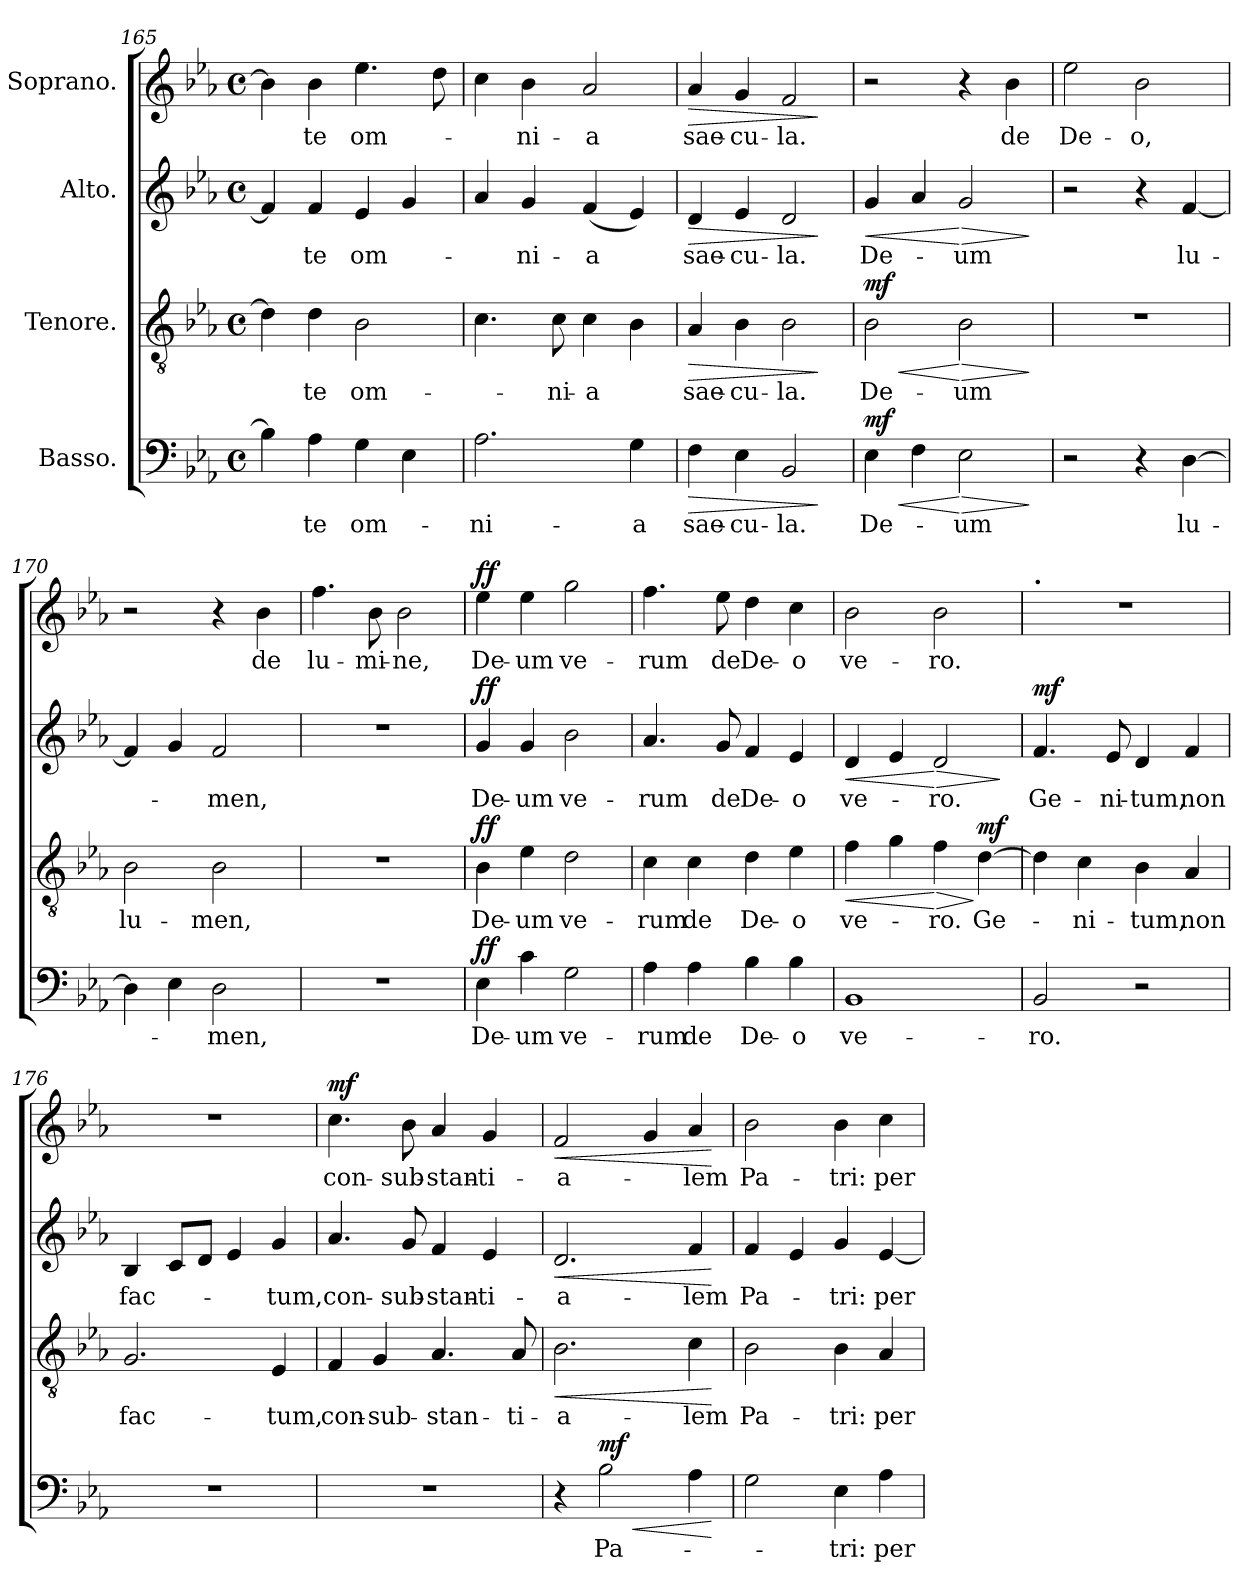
**kern	**text	**dynam	**kern	**text	**dynam	**kern	**text	**dynam	**kern	**text	**dynam
*part4	*part4	*part4	*part3	*part3	*part3	*part2	*part2	*part2	*part1	*part1	*part1
*staff4	*staff4	*staff4	*staff3	*staff3	*staff3	*staff2	*staff2	*staff2	*staff1	*staff1	*staff1
*I"Basso.	*	*	*I"Tenore.	*	*	*I"Alto.	*	*	*I"Soprano.	*	*
*clefF4	*	*	*clefGv2	*	*	*clefG2	*	*	*clefG2	*	*
*k[b-e-a-]	*	*	*k[b-e-a-]	*	*	*k[b-e-a-]	*	*	*k[b-e-a-]	*	*
*M4/4	*	*	*M4/4	*	*	*M4/4	*	*	*M4/4	*	*
*met(c)	*	*	*met(c)	*	*	*met(c)	*	*	*met(c)	*	*
=165	=165	=165	=165	=165	=165	=165	=165	=165	=165	=165	=165
4B-\]	.	.	4d\]	.	.	4f/]	.	.	4b-\]	.	.
!	!LO:LY:b	!	!	!LO:LY:b	!	!	!LO:LY:b	!	!	!LO:LY:b	!
4A-\	-te	.	4d\	-te	.	4f/	-te	.	4b-\	-te	.
!	!LO:LY:b	!	!	!LO:LY:b	!	!	!LO:LY:b	!	!	!LO:LY:b	!
4G\	om-	.	2B-\	om-	.	4e-/	om-	.	4.ee-\	om-	.
4E-\	.	.	.	.	.	4g/	.	.	.	.	.
.	.	.	.	.	.	.	.	.	8dd\	.	.
=166	=166	=166	=166	=166	=166	=166	=166	=166	=166	=166	=166
!	!LO:LY:b	!	!	!	!	!	!	!	!	!	!
2.A-\	-ni-	.	4.c\	.	.	4a-/	.	.	4cc\	.	.
!	!	!	!	!	!	!	!LO:LY:b	!	!	!LO:LY:b	!
.	.	.	.	.	.	4g/	-ni-	.	4b-\	-ni-	.
!	!	!	!	!LO:LY:b	!	!	!	!	!	!	!
.	.	.	8c\	-ni-	.	.	.	.	.	.	.
!	!	!	!	!LO:LY:b	!	!	!LO:LY:b	!	!	!LO:LY:b	!
.	.	.	4c\	-a	.	(4f/	-a	.	2a-/	-a	.
!	!LO:LY:b	!	!	!	!	!	!	!	!	!	!
4G\	-a	.	4B-\	.	.	4e-/)	.	.	.	.	.
=167	=167	=167	=167	=167	=167	=167	=167	=167	=167	=167	=167
!	!LO:LY:b	!LO:HP:b	!	!LO:LY:b	!LO:HP:b	!	!LO:LY:b	!LO:HP:b	!	!LO:LY:b	!LO:HP:b
4F\	sae-	>	4A-/	sae-	>	4d/	sae-	>	4a-/	sae-	>
!	!LO:LY:b	!	!	!LO:LY:b	!	!	!LO:LY:b	!	!	!LO:LY:b	!
4E-\	-cu-	.	4B-\	-cu-	.	4e-/	-cu-	.	4g/	-cu-	.
!	!LO:LY:b	!	!	!LO:LY:b	!	!	!LO:LY:b	!	!	!LO:LY:b	!
2BB-/	-la.	.	2B-\	-la.	.	2d/	-la.	.	2f/	-la.	.
.	.	]	.	.	]	.	.	]	.	.	]
=168	=168	=168	=168	=168	=168	=168	=168	=168	=168	=168	=168
!	!LO:LY:b	!LO:HP:b	!	!LO:LY:b	!LO:HP:b	!	!LO:LY:b	!LO:HP:b	!	!	!
!	!	!LO:DY:n=1:a	!	!	!LO:DY:n=1:a	!	!	!	!	!	!
4E-\	De-	< mf	2B-\	De-	< mf	4g/	De-	<	2r	.	.
4F\	.	.	.	.	.	4a-/	.	.	.	.	.
!	!LO:LY:b	!LO:HP:n=1:b	!	!LO:LY:b	!LO:HP:n=1:b	!	!LO:LY:b	!LO:HP:n=1:b	!	!	!
2E-\	-um	[ >	2B-\	-um	[ >	2g/	-um	[ >	4r	.	.
!	!	!	!	!	!	!	!	!	!	!LO:LY:b	!
.	.	.	.	.	.	.	.	.	4b-\	de	.
.	.	]	.	.	]	.	.	]	.	.	.
=169	=169	=169	=169	=169	=169	=169	=169	=169	=169	=169	=169
!	!	!	!	!	!	!	!	!	!	!LO:LY:b	!
2r	.	.	1r	.	.	2r	.	.	2ee-\	De-	.
!	!	!	!	!	!	!	!	!	!	!LO:LY:b	!
4r	.	.	.	.	.	4r	.	.	2b-\	-o,	.
!	!LO:LY:b	!	!	!	!	!	!LO:LY:b	!	!	!	!
[4D\	lu-	.	.	.	.	[4f/	lu-	.	.	.	.
=170	=170	=170	=170	=170	=170	=170	=170	=170	=170	=170	=170
!	!	!	!	!LO:LY:b	!	!	!	!	!	!	!
4D\]	.	.	2B-\	lu-	.	4f/]	.	.	2r	.	.
4E-\	.	.	.	.	.	4g/	.	.	.	.	.
!	!LO:LY:b	!	!	!LO:LY:b	!	!	!LO:LY:b	!	!	!	!
2D\	men,	.	2B-\	-men,	.	2f/	men,	.	4r	.	.
!	!	!	!	!	!	!	!	!	!	!LO:LY:b	!
.	.	.	.	.	.	.	.	.	4b-\	de	.
!!LO:PB:g=z
=171	=171	=171	=171	=171	=171	=171	=171	=171	=171	=171	=171
!	!	!	!	!	!	!	!	!	!	!LO:LY:b	!
1r	.	.	1r	.	.	1r	.	.	4.ff\	lu-	.
!	!	!	!	!	!	!	!	!	!	!LO:LY:b	!
.	.	.	.	.	.	.	.	.	8b-\	-mi-	.
!	!	!	!	!	!	!	!	!	!	!LO:LY:b	!
.	.	.	.	.	.	.	.	.	2b-\	-ne,	.
=172	=172	=172	=172	=172	=172	=172	=172	=172	=172	=172	=172
!	!LO:LY:b	!LO:DY:a	!	!LO:LY:b	!LO:DY:a	!	!LO:LY:b	!LO:DY:a	!	!LO:LY:b	!LO:DY:a
4E-\	De-	ff	4B-\	De-	ff	4g/	De-	ff	4ee-\	De-	ff
!	!LO:LY:b	!	!	!LO:LY:b	!	!	!LO:LY:b	!	!	!LO:LY:b	!
4c\	-um	.	4e-\	-um	.	4g/	-um	.	4ee-\	-um	.
!	!LO:LY:b	!	!	!LO:LY:b	!	!	!LO:LY:b	!	!	!LO:LY:b	!
2G\	ve-	.	2d\	ve-	.	2b-\	ve-	.	2gg\	ve-	.
=173	=173	=173	=173	=173	=173	=173	=173	=173	=173	=173	=173
!	!LO:LY:b	!	!	!LO:LY:b	!	!	!LO:LY:b	!	!	!LO:LY:b	!
4A-\	-rum	.	4c\	-rum	.	4.a-/	-rum	.	4.ff\	-rum	.
!	!LO:LY:b	!	!	!LO:LY:b	!	!	!	!	!	!	!
4A-\	de	.	4c\	de	.	.	.	.	.	.	.
!	!	!	!	!	!	!	!LO:LY:b	!	!	!LO:LY:b	!
.	.	.	.	.	.	8g/	de	.	8ee-\	de	.
!	!LO:LY:b	!	!	!LO:LY:b	!	!	!LO:LY:b	!	!	!LO:LY:b	!
4B-\	De-	.	4d\	De-	.	4f/	De-	.	4dd\	De-	.
!	!LO:LY:b	!	!	!LO:LY:b	!	!	!LO:LY:b	!	!	!LO:LY:b	!
4B-\	-o	.	4e-\	-o	.	4e-/	-o	.	4cc\	-o	.
=174	=174	=174	=174	=174	=174	=174	=174	=174	=174	=174	=174
!	!LO:LY:b	!	!	!LO:LY:b	!LO:HP:b	!	!LO:LY:b	!LO:HP:b	!	!LO:LY:b	!
1BB-	ve-	.	4f\	ve-	<	4d/	ve-	<	2b-\	ve-	.
.	.	.	4g\	.	.	4e-/	.	.	.	.	.
!	!	!	!	!LO:LY:b	!LO:HP:n=1:b	!	!LO:LY:b	!LO:HP:n=1:b	!	!LO:LY:b	!
.	.	.	4f\	-ro.	[ >	2d/	-ro.	[ >	2b-\	-ro.	.
!	!	!	!	!LO:LY:b	!LO:DY:n=1:a	!	!	!	!	!	!
.	.	.	[4d\	Ge-	] mf	.	.	.	.	.	.
.	.	.	.	.	.	.	.	]	.	.	.
=175	=175	=175	=175	=175	=175	=175	=175	=175	=175	=175	=175
*	*	*	*	*	*	*	*	*	*MM94	*	*
!	!	!	!	!	!	!	!	!	!LO:TX:a:B:t=.	!	!
!	!LO:LY:b	!	!	!	!	!	!LO:LY:b	!LO:DY:a	!	!	!
2BB-/	ro.	.	4d\]	.	.	4.f/	Ge-	mf	1r	.	.
!	!	!	!	!LO:LY:b	!	!	!	!	!	!	!
.	.	.	4c\	ni-	.	.	.	.	.	.	.
!	!	!	!	!	!	!	!LO:LY:b	!	!	!	!
.	.	.	.	.	.	8e-/	-ni-	.	.	.	.
!	!	!	!	!LO:LY:b	!	!	!LO:LY:b	!	!	!	!
2r	.	.	4B-\	-tum,	.	4d/	-tum,	.	.	.	.
!	!	!	!	!LO:LY:b	!	!	!LO:LY:b	!	!	!	!
.	.	.	4A-/	non	.	4f/	non	.	.	.	.
=176	=176	=176	=176	=176	=176	=176	=176	=176	=176	=176	=176
!	!	!	!	!LO:LY:b	!	!	!LO:LY:b	!	!	!	!
1r	.	.	2.G/	fac-	.	4B-/	fac-	.	1r	.	.
.	.	.	.	.	.	8c/L	.	.	.	.	.
.	.	.	.	.	.	8d/J	.	.	.	.	.
.	.	.	.	.	.	4e-/	.	.	.	.	.
!	!	!	!	!LO:LY:b	!	!	!LO:LY:b	!	!	!	!
.	.	.	4E-/	-tum,	.	4g/	-tum,	.	.	.	.
!!LO:LB:g=z
=177	=177	=177	=177	=177	=177	=177	=177	=177	=177	=177	=177
!	!	!	!	!LO:LY:b	!	!	!LO:LY:b	!	!	!LO:LY:b	!LO:DY:a
1r	.	.	4F/	con-	.	4.a-/	con-	.	4.cc\	con-	mf
!	!	!	!	!LO:LY:b	!	!	!	!	!	!	!
.	.	.	4G/	-sub-	.	.	.	.	.	.	.
!	!	!	!	!	!	!	!LO:LY:b	!	!	!LO:LY:b	!
.	.	.	.	.	.	8g/	-sub-	.	8b-\	-sub-	.
!	!	!	!	!LO:LY:b	!	!	!LO:LY:b	!	!	!LO:LY:b	!
.	.	.	4.A-/	-stan-	.	4f/	-stan-	.	4a-/	-stan-	.
!	!	!	!	!	!	!	!LO:LY:b	!	!	!LO:LY:b	!
.	.	.	.	.	.	4e-/	-ti-	.	4g/	-ti-	.
!	!	!	!	!LO:LY:b	!	!	!	!	!	!	!
.	.	.	8A-/	-ti-	.	.	.	.	.	.	.
=178	=178	=178	=178	=178	=178	=178	=178	=178	=178	=178	=178
!	!	!	!	!LO:LY:b	!LO:HP:b	!	!LO:LY:b	!LO:HP:b	!	!LO:LY:b	!LO:HP:b
4r	.	.	2.B-\	-a-	<	2.d/	-a-	<	2f/	-a-	<
!	!LO:LY:b	!LO:HP:b	!	!	!	!	!	!	!	!	!
!	!	!LO:DY:n=1:a	!	!	!	!	!	!	!	!	!
2B-\	Pa-	< mf	.	.	.	.	.	.	.	.	.
.	.	.	.	.	.	.	.	.	4g/	.	.
!	!	!	!	!LO:LY:b	!	!	!LO:LY:b	!	!	!LO:LY:b	!
4A-\	.	.	4c\	-lem	.	4f/	lem	.	4a-/	-lem	.
.	.	[	.	.	[	.	.	[	.	.	[
=179	=179	=179	=179	=179	=179	=179	=179	=179	=179	=179	=179
!	!	!	!	!LO:LY:b	!	!	!LO:LY:b	!	!	!LO:LY:b	!
2G\	.	.	2B-\	Pa-	.	4f/	Pa-	.	2b-\	Pa-	.
.	.	.	.	.	.	4e-/	.	.	.	.	.
!	!LO:LY:b	!	!	!LO:LY:b	!	!	!LO:LY:b	!	!	!LO:LY:b	!
4E-\	-tri:	.	4B-\	-tri:	.	4g/	-tri:	.	4b-\	-tri:	.
!	!LO:LY:b	!	!	!LO:LY:b	!	!	!LO:LY:b	!	!	!LO:LY:b	!
4A-\	per-	.	4A-/	per-	.	[4e-/	per-	.	4cc\	per-	.
=	=	=	=	=	=	=	=	=	=	=	=
*-	*-	*-	*-	*-	*-	*-	*-	*-	*-	*-	*-
